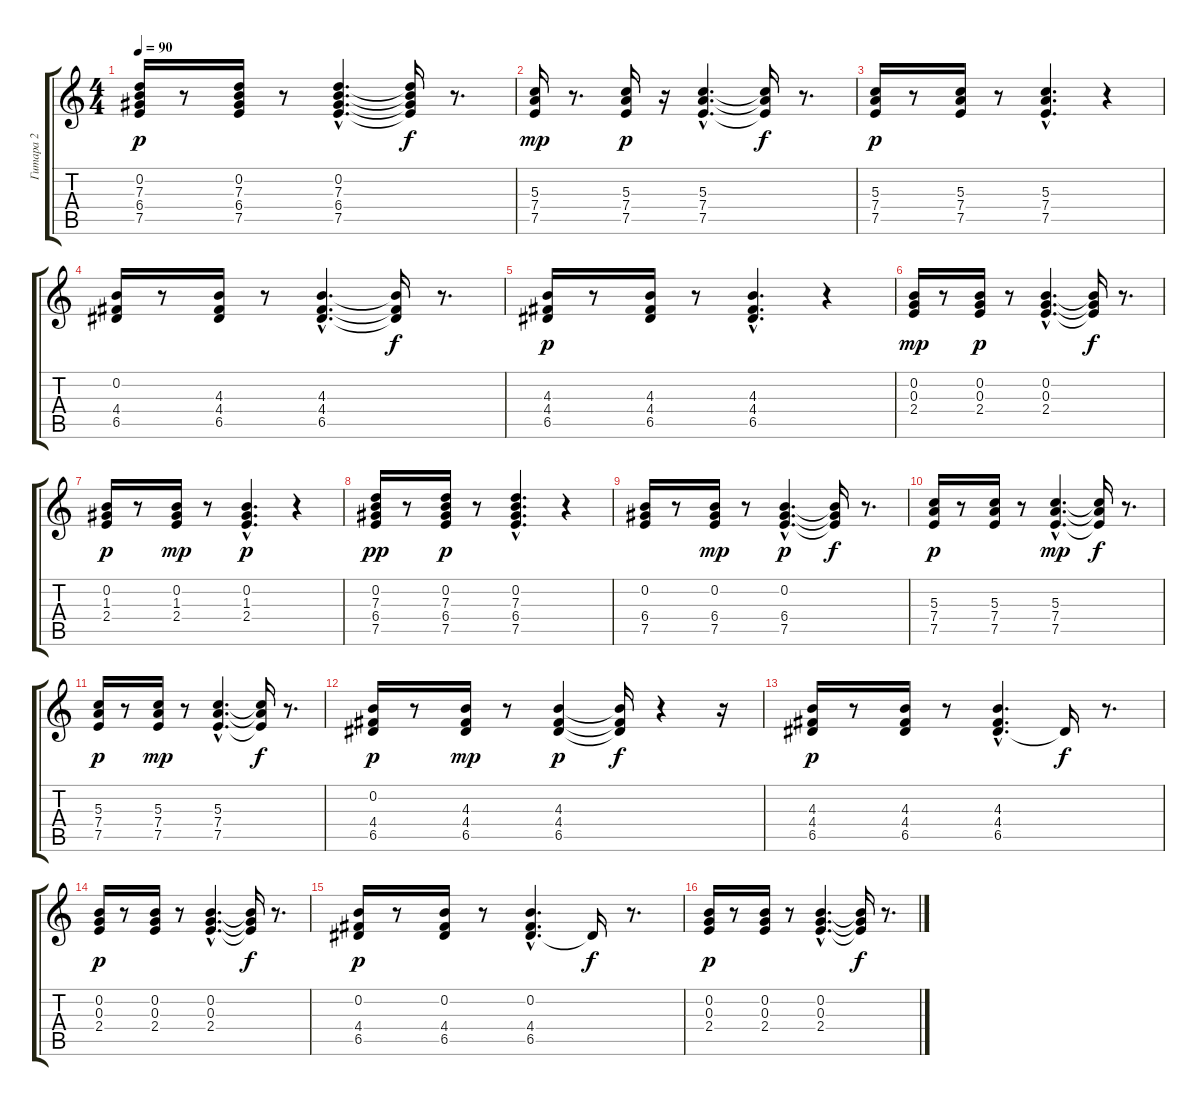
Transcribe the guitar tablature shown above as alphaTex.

\track ("Гитара 2" "Гитара 2") {instrument acousticguitarsteel}
\staff {score tabs}
\tuning (E4 B3 G3 D3 A2 E2) {hide}
\ts (4 4)
\tempo 90
\clef g2
\ks c
(0.2 7.3 6.4 7.5).16{dy p} r.8 (0.2 7.3 6.4 7.5).16 r.8 (0.2{hac} 7.3{hac} 6.4{hac} 7.5{hac}).4{d} (0.2{t} 7.3{t} 6.4{t} 7.5{t}).16{dy f} r.8{d} |
(5.3 7.4 7.5).16{dy mp} r.8{d} (5.3 7.4 7.5).16{dy p} r.16 (5.3{hac} 7.4{hac} 7.5{hac}).4{d} (5.3{t} 7.4{t} 7.5{t}).16{dy f} r.8{d} |
(5.3 7.4 7.5).16{dy p} r.8 (5.3 7.4 7.5).16 r.8 (5.3{hac} 7.4{hac} 7.5{hac}).4{d} r.4 |
(0.2 4.4 6.5).16 r.8 (4.3 4.4 6.5).16 r.8 (4.3{hac} 4.4{hac} 6.5{hac}).4{d} (4.3{t} 4.4{t} 6.5{t}).16{dy f} r.8{d} |
(4.3 4.4 6.5).16{dy p} r.8 (4.3 4.4 6.5).16 r.8 (4.3{hac} 4.4{hac} 6.5{hac}).4{d} r.4 |
(0.2 0.3 2.4).16{dy mp} r.8 (0.2 0.3 2.4).16{dy p} r.8 (0.2{hac} 0.3{hac} 2.4{hac}).4{d} (0.2{t} 0.3{t} 2.4{t}).16{dy f} r.8{d} |
(0.2 1.3 2.4).16{dy p} r.8 (0.2 1.3 2.4).16{dy mp} r.8 (0.2{hac} 1.3{hac} 2.4{hac}).4{d dy p} r.4 |
(0.2 7.3 6.4 7.5).16{dy pp} r.8 (0.2 7.3 6.4 7.5).16{dy p} r.8 (0.2{hac} 7.3{hac} 6.4{hac} 7.5{hac}).4{d} r.4 |
(0.2 6.4 7.5).16 r.8 (0.2 6.4 7.5).16{dy mp} r.8 (0.2{hac} 6.4{hac} 7.5{hac}).4{d dy p} (0.2{t} 6.4{t} 7.5{t}).16{dy f} r.8{d} |
(5.3 7.4 7.5).16{dy p} r.8 (5.3 7.4 7.5).16 r.8 (5.3{hac} 7.4{hac} 7.5{hac}).4{d dy mp} (5.3{t} 7.4{t} 7.5{t}).16{dy f} r.8{d} |
(5.3 7.4 7.5).16{dy p} r.8 (5.3 7.4 7.5).16{dy mp} r.8 (5.3{hac} 7.4{hac} 7.5{hac}).4{d} (5.3{t} 7.4{t} 7.5{t}).16{dy f} r.8{d} |
(0.2 4.4 6.5).16{dy p} r.8 (4.3 4.4 6.5).16{dy mp} r.8 (4.3 4.4 6.5).4{dy p} (4.3{t} 4.4{t} 6.5{t}).16{dy f} r.4 r.16 |
(4.3 4.4 6.5).16{dy p} r.8 (4.3 4.4 6.5).16 r.8 (4.3{hac} 4.4{hac} 6.5{hac}).4{d} 6.5{t}.16{dy f} r.8{d} |
(0.2 0.3 2.4).16{dy p volume 12} r.8 (0.2 0.3 2.4).16{volume 11} r.8 (0.2{hac} 0.3{hac} 2.4{hac}).4{d volume 11} (0.2{t} 0.3{t} 2.4{t}).16{dy f} r.8{d} |
(0.2 4.4 6.5).16{dy p volume 9} r.8 (0.2 4.4 6.5).16{volume 9} r.8 (0.2{hac} 4.4{hac} 6.5{hac}).4{d volume 8} 6.5{t}.16{dy f} r.8{d} |
(0.2 0.3 2.4).16{dy p volume 7} r.8 (0.2 0.3 2.4).16{volume 6} r.8 (0.2{hac} 0.3{hac} 2.4{hac}).4{d volume 6} (0.2{t} 0.3{t} 2.4{t}).16{dy f} r.8{d}
